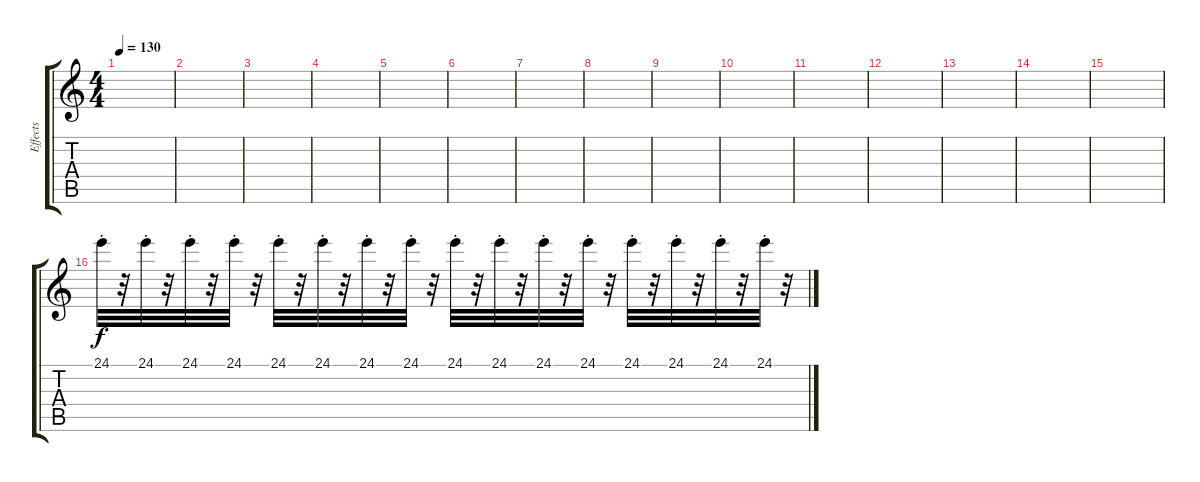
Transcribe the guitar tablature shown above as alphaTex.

\track ("Effects" "Effects") {instrument lead1square}
\staff {score tabs}
\tuning (E4 B3 G3 D3 A2 E2) {hide}
\ts (4 4)
\tempo 130
\clef g2
\ks c
|
|
|
|
|
|
|
|
|
|
|
|
|
|
|
24.1{st}.32 r.32 24.1{st}.32 r.32 24.1{st}.32 r.32 24.1{st}.32 r.32 24.1{st}.32 r.32 24.1{st}.32 r.32 24.1{st}.32 r.32 24.1{st}.32 r.32 24.1{st}.32 r.32 24.1{st}.32 r.32 24.1{st}.32 r.32 24.1{st}.32 r.32 24.1{st}.32 r.32 24.1{st}.32 r.32 24.1{st}.32 r.32 24.1{st}.32 r.32
